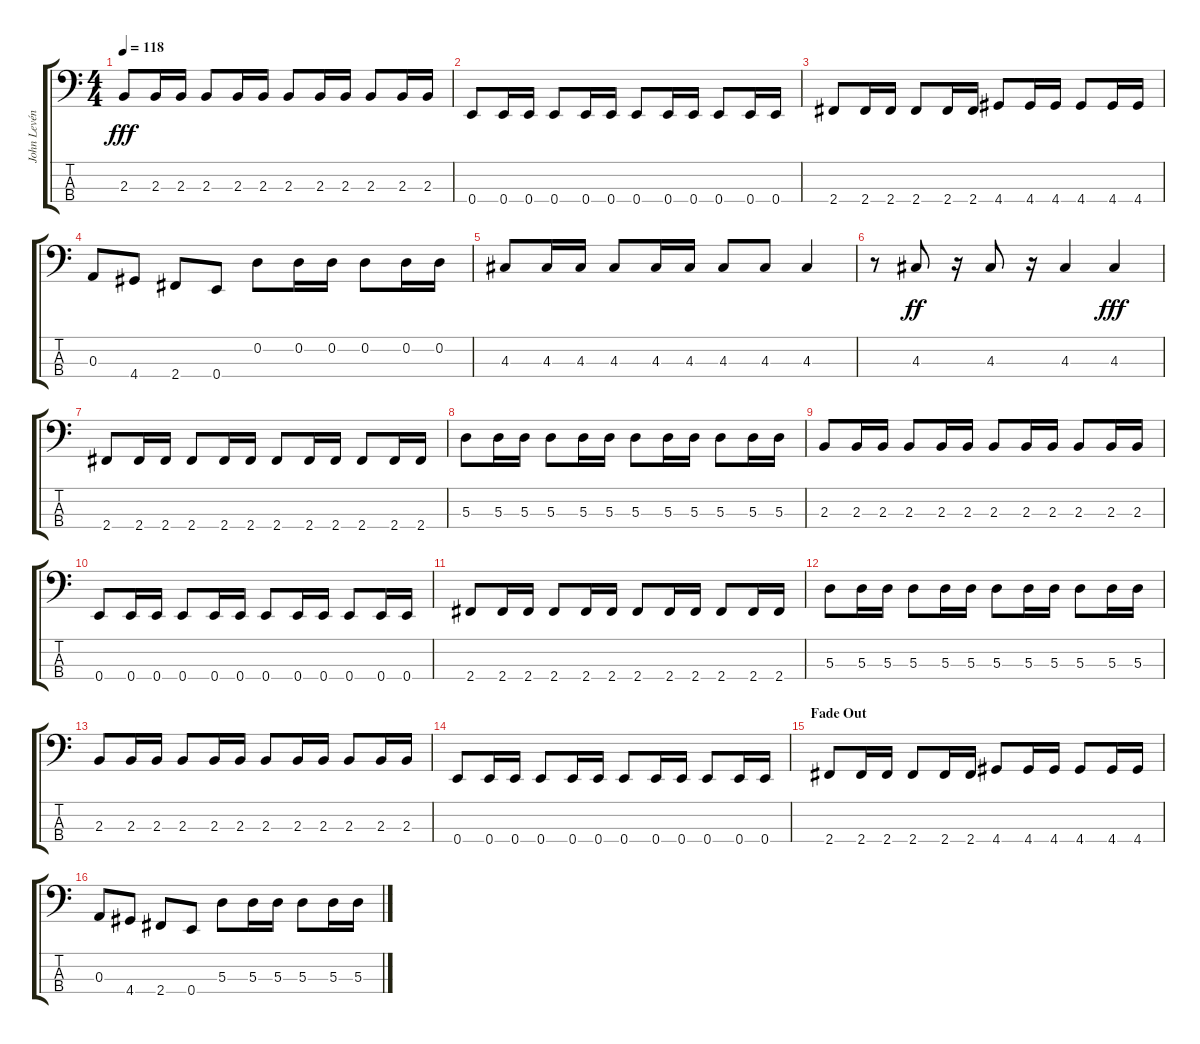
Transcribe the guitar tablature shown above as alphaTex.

\track ("John Levén - 1963 Fender Precision Bas" "John Levén") {instrument electricbasspick}
\staff {score tabs}
\tuning (G2 D2 A1 E1) {hide}
\ts (4 4)
\tempo 118
\clef f4
\ks c
2.3.8{dy fff} 2.3.16 2.3.16 2.3.8 2.3.16 2.3.16 2.3.8 2.3.16 2.3.16 2.3.8 2.3.16 2.3.16 |
0.4.8 0.4.16 0.4.16 0.4.8 0.4.16 0.4.16 0.4.8 0.4.16 0.4.16 0.4.8 0.4.16 0.4.16 |
2.4.8 2.4.16 2.4.16 2.4.8 2.4.16 2.4.16 4.4.8 4.4.16 4.4.16 4.4.8 4.4.16 4.4.16 |
0.3.8 4.4.8 2.4.8 0.4.8 0.2.8 0.2.16 0.2.16 0.2.8 0.2.16 0.2.16 |
4.3.8 4.3.16 4.3.16 4.3.8 4.3.16 4.3.16 4.3.8 4.3.8 4.3.4 |
r.8 4.3.8{dy ff} r.16 4.3.8 r.16 4.3.4 4.3.4{dy fff} |
2.4.8 2.4.16 2.4.16 2.4.8 2.4.16 2.4.16 2.4.8 2.4.16 2.4.16 2.4.8 2.4.16 2.4.16 |
5.3.8 5.3.16 5.3.16 5.3.8 5.3.16 5.3.16 5.3.8 5.3.16 5.3.16 5.3.8 5.3.16 5.3.16 |
2.3.8 2.3.16 2.3.16 2.3.8 2.3.16 2.3.16 2.3.8 2.3.16 2.3.16 2.3.8 2.3.16 2.3.16 |
0.4.8 0.4.16 0.4.16 0.4.8 0.4.16 0.4.16 0.4.8 0.4.16 0.4.16 0.4.8 0.4.16 0.4.16 |
2.4.8 2.4.16 2.4.16 2.4.8 2.4.16 2.4.16 2.4.8 2.4.16 2.4.16 2.4.8 2.4.16 2.4.16 |
5.3.8 5.3.16 5.3.16 5.3.8 5.3.16 5.3.16 5.3.8 5.3.16 5.3.16 5.3.8 5.3.16 5.3.16 |
2.3.8 2.3.16 2.3.16 2.3.8 2.3.16 2.3.16 2.3.8 2.3.16 2.3.16 2.3.8 2.3.16 2.3.16 |
0.4.8 0.4.16 0.4.16 0.4.8 0.4.16 0.4.16 0.4.8 0.4.16 0.4.16 0.4.8 0.4.16 0.4.16 |
\section ("" "Fade Out")
2.4.8 2.4.16 2.4.16 2.4.8 2.4.16 2.4.16 4.4.8 4.4.16 4.4.16 4.4.8 4.4.16 4.4.16 |
0.3.8 4.4.8 2.4.8 0.4.8 5.3.8 5.3.16 5.3.16 5.3.8 5.3.16 5.3.16
